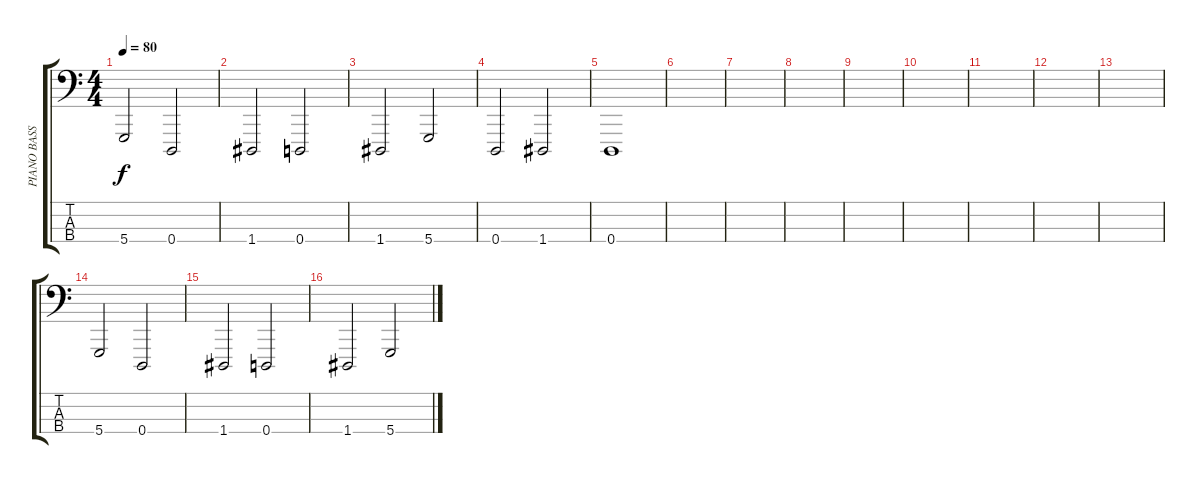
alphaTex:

\track ("PIANO BASSE" "PIANO BASS") {instrument acousticgrandpiano}
\staff {score tabs}
\tuning (F2 C2 G1 D1) {hide}
\ts (4 4)
\tempo 80
\clef f4
\ks c
5.4.2{dy f} 0.4.2 |
1.4.2 0.4.2 |
1.4.2 5.4.2 |
0.4.2 1.4.2 |
0.4.1 |
|
|
|
|
|
|
|
|
5.4.2 0.4.2 |
1.4.2 0.4.2 |
1.4.2 5.4.2
